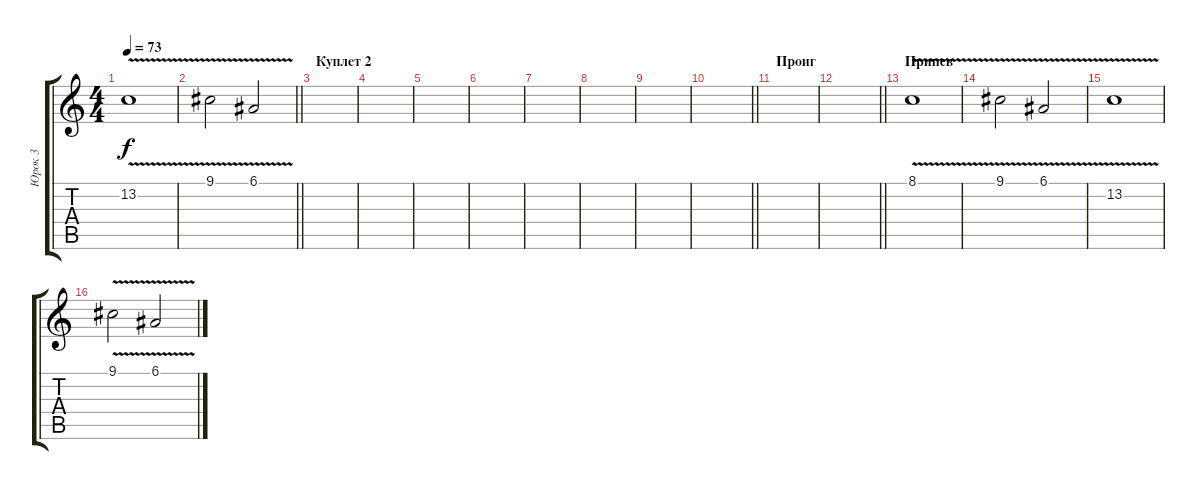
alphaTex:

\track ("Юрок 3" "Юрок 3") {instrument pad4choir}
\staff {score tabs}
\tuning (E4 B3 G3 D3 A2 E2) {hide}
\ts (4 4)
\tempo 73
\clef g2
\ks c
13.2{v}.1{dy f} |
\barLineRight lightlight
9.1{v}.2 6.1{v}.2 |
\section ("" "Куплет 2")
|
|
|
|
|
|
|
\barLineRight lightlight
|
\section ("" "Проиг")
|
\barLineRight lightlight
|
\section ("" "Припев")
8.1{v}.1 |
9.1{v}.2 6.1{v}.2 |
13.2{v}.1 |
9.1{v}.2 6.1{v}.2
